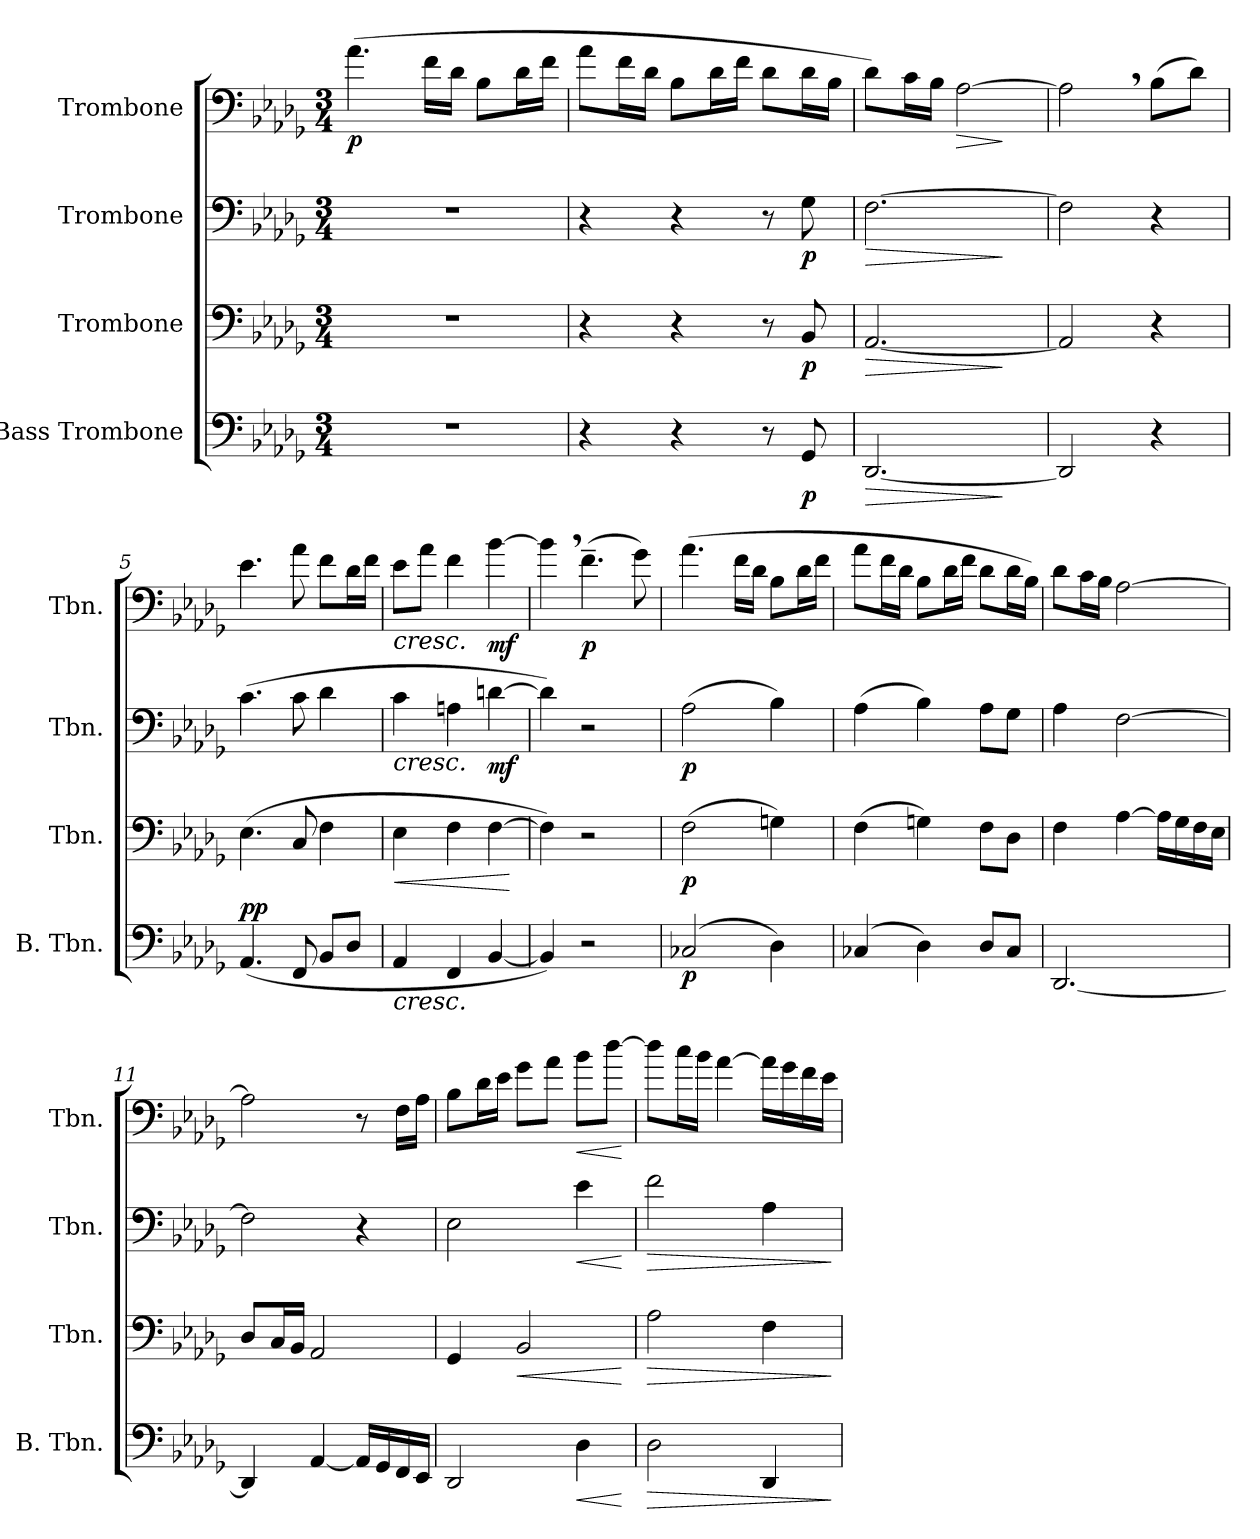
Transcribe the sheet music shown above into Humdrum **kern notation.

**kern	**dynam	**kern	**dynam	**kern	**dynam	**kern	**dynam
*part4	*part4	*part3	*part3	*part2	*part2	*part1	*part1
*staff4	*staff4	*staff3	*staff3	*staff2	*staff2	*staff1	*staff1
*I"Bass Trombone	*	*I"Trombone	*	*I"Trombone	*	*I"Trombone	*
*I'B. Tbn.	*	*I'Tbn.	*	*I'Tbn.	*	*I'Tbn.	*
*clefF4	*	*clefF4	*	*clefF4	*	*clefF4	*
*k[b-e-a-d-g-]	*	*k[b-e-a-d-g-]	*	*k[b-e-a-d-g-]	*	*k[b-e-a-d-g-]	*
*M3/4	*	*M3/4	*	*M3/4	*	*M3/4	*
*MM67	*	*MM67	*	*MM67	*	*MM67	*
=1	=1	=1	=1	=1	=1	=1	=1
!	!	!	!	!	!	!	!LO:DY:b
2.r	.	2.r	.	2.r	.	(>4.a-\	p
.	.	.	.	.	.	16f\LL	.
.	.	.	.	.	.	16d-\JJ	.
.	.	.	.	.	.	8B-\L	.
.	.	.	.	.	.	16d-\L	.
.	.	.	.	.	.	16f\JJ	.
=2	=2	=2	=2	=2	=2	=2	=2
4r	.	4r	.	4r	.	8a-\L	.
.	.	.	.	.	.	16f\L	.
.	.	.	.	.	.	16d-\JJ	.
4r	.	4r	.	4r	.	8B-\L	.
.	.	.	.	.	.	16d-\L	.
.	.	.	.	.	.	16f\JJ	.
8r	.	8r	.	8r	.	8d-\L	.
!	!LO:DY:b	!	!LO:DY:b	!	!LO:DY:b	!	!
8GG-/	p	8BB-/	p	8G-\	p	16d-\L	.
.	.	.	.	.	.	16B-\JJ	.
=3	=3	=3	=3	=3	=3	=3	=3
!	!LO:HP:b	!	!LO:HP:b	!	!LO:HP:b	!	!
[2.DD-/	>	[2.AA-/	>	[2.F\	>	8d-\L)	.
.	.	.	.	.	.	16c\L	.
.	.	.	.	.	.	16B-\JJ	.
!	!	!	!	!	!	!	!LO:HP:b
.	.	.	.	.	.	[2A-\	>
.	]	.	]	.	]	.	]
=4	=4	=4	=4	=4	=4	=4	=4
2DD-/]	.	2AA-/]	.	2F\]	.	2A-,\]	.
4r	.	4r	.	4r	.	(>8B-\L	.
.	.	.	.	.	.	8d-\J)	.
=5	=5	=5	=5	=5	=5	=5	=5
!	!LO:DY:b	!	!	!	!	!	!
!	!LO:DY:n=1:a	!	!	!	!	!	!
(>4.AA-/	p p	(>4.E-\	.	(>4.c\	.	4.e-\	.
8FF/	.	8C/	.	8c\	.	8a-\	.
8BB-/L	.	4F\	.	4d-\	.	8f\L	.
8D-/J	.	.	.	.	.	16d-\L	.
.	.	.	.	.	.	16f\JJ	.
!!LO:LB:g=z
=6	=6	=6	=6	=6	=6	=6	=6
!	!LO:HP:b	!	!LO:HP:b	!	!LO:HP:b	!	!LO:HP:b
4AA-/	<	4E-\	<	4c\	<	8e-\L	<
.	.	.	.	.	.	8a-\J	.
4FF/	.	4F\	.	4An\	.	4f\	.
!	!LO:DY:a	!	!	!	!	!	!
!	!LO:DY:n=1:b	!	!	!	!LO:DY:b	!	!LO:DY:b
[4BB-/	mf mf	[4F\	.	[4dn\	mf	[4b-\	mf
.	[	.	[	.	[	.	[
=7	=7	=7	=7	=7	=7	=7	=7
4BB-/])	.	4F\])	.	4d\])	.	4b-,\]	.
!	!	!	!	!	!	!	!LO:DY:b
2r	.	2r	.	2r	.	(>4.f~\	p
.	.	.	.	.	.	8g-\)	.
=8	=8	=8	=8	=8	=8	=8	=8
!	!LO:DY:b	!	!LO:DY:b	!	!LO:DY:b	!	!
(>2C-X/	p	(>2F\	p	(>2A-\	p	(>4.a-\	.
.	.	.	.	.	.	16f\LL	.
.	.	.	.	.	.	16d-\JJ	.
4D-\)	.	4Gn\)	.	4B-\)	.	8B-\L	.
.	.	.	.	.	.	16d-\L	.
.	.	.	.	.	.	16f\JJ	.
=9	=9	=9	=9	=9	=9	=9	=9
(>4C-X/	.	(>4F\	.	(>4A-\	.	8a-\L	.
.	.	.	.	.	.	16f\L	.
.	.	.	.	.	.	16d-\JJ	.
4D-\)	.	4Gn\)	.	4B-\)	.	8B-\L	.
.	.	.	.	.	.	16d-\L	.
.	.	.	.	.	.	16f\JJ	.
8D-/L	.	8F\L	.	8A-\L	.	8d-\L	.
8C-/J	.	8D-\J	.	8G-\J	.	16d-\L	.
.	.	.	.	.	.	16B-\JJ)	.
=10	=10	=10	=10	=10	=10	=10	=10
[2.DD-/	.	4F\	.	4A-\	.	8d-\L	.
.	.	.	.	.	.	16c\L	.
.	.	.	.	.	.	16B-\JJ	.
.	.	[4A-\	.	[2F\	.	[2A-\	.
.	.	16A-\LL]	.	.	.	.	.
.	.	16G-\	.	.	.	.	.
.	.	16F\	.	.	.	.	.
.	.	16E-\JJ	.	.	.	.	.
!!LO:PB:g=z
=11	=11	=11	=11	=11	=11	=11	=11
4DD-/]	.	8D-/L	.	2F\]	.	2A-\]	.
.	.	16C/L	.	.	.	.	.
.	.	16BB-/JJ	.	.	.	.	.
[4AA-/	.	2AA-/	.	.	.	.	.
16AA-/LL]	.	.	.	4r	.	8r	.
16GG-/	.	.	.	.	.	.	.
16FF/	.	.	.	.	.	16F\LL	.
16EE-/JJ	.	.	.	.	.	16A-\JJ	.
=12	=12	=12	=12	=12	=12	=12	=12
2DD-/	.	4GG-/	.	2E-\	.	8B-\L	.
.	.	.	.	.	.	16d-\L	.
.	.	.	.	.	.	16e-\JJ	.
!	!	!	!LO:HP:b	!	!	!	!
.	.	2BB-/	<	.	.	8g-\L	.
.	.	.	.	.	.	8a-\J	.
!	!LO:HP:b	!	!	!	!LO:HP:b	!	!LO:HP:b
4D-\	<	.	.	4e-\	<	8b-\L	<
.	.	.	.	.	.	[8dd-\J	.
.	[	.	[	.	[	.	[
=13	=13	=13	=13	=13	=13	=13	=13
!	!LO:HP:b	!	!LO:HP:b	!	!LO:HP:b	!	!
2D-\	>	2A-\	>	2f\	>	8dd-\L]	.
.	.	.	.	.	.	16cc\L	.
.	.	.	.	.	.	16b-\JJ	.
.	.	.	.	.	.	[4a-\	.
4DD-/	.	4F\	.	4A-\	.	16a-\LL]	.
.	.	.	.	.	.	16g-\	.
.	.	.	.	.	.	16f\	.
.	.	.	.	.	.	16e-\JJ	.
.	]	.	]	.	]	.	.
=	=	=	=	=	=	=	=
*-	*-	*-	*-	*-	*-	*-	*-
